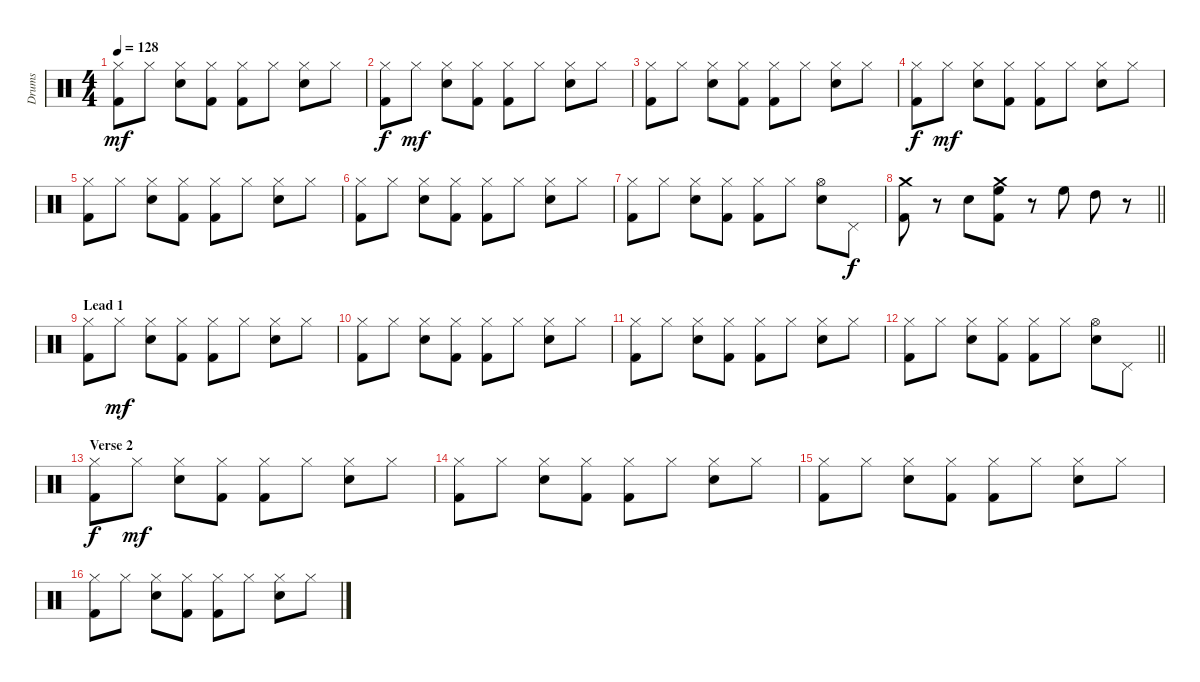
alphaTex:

\track ("Drums" "Drums") {instrument percussion}
\staff {score}
\articulation defaults
\ts (4 4)
\tempo 128
\clef neutral
\ks c
("Hi-Hat (closed)" "Kick (hit) 2").8{dy mf} "Hi-Hat (closed)".8 ("Hi-Hat (closed)" "Snare (hit) 2").8 ("Hi-Hat (closed)" "Kick (hit) 2").8 ("Hi-Hat (closed)" "Kick (hit) 2").8 "Hi-Hat (closed)".8 ("Hi-Hat (closed)" "Snare (hit) 2").8 "Hi-Hat (closed)".8 |
("Hi-Hat (closed)" "Kick (hit) 2").8{dy f} "Hi-Hat (closed)".8{dy mf} ("Hi-Hat (closed)" "Snare (hit) 2").8 ("Hi-Hat (closed)" "Kick (hit) 2").8 ("Hi-Hat (closed)" "Kick (hit) 2").8 "Hi-Hat (closed)".8 ("Hi-Hat (closed)" "Snare (hit) 2").8 "Hi-Hat (closed)".8 |
("Hi-Hat (closed)" "Kick (hit) 2").8 "Hi-Hat (closed)".8 ("Hi-Hat (closed)" "Snare (hit) 2").8 ("Hi-Hat (closed)" "Kick (hit) 2").8 ("Hi-Hat (closed)" "Kick (hit) 2").8 "Hi-Hat (closed)".8 ("Hi-Hat (closed)" "Snare (hit) 2").8 "Hi-Hat (closed)".8 |
("Hi-Hat (closed)" "Kick (hit) 2").8{dy f} "Hi-Hat (closed)".8{dy mf} ("Hi-Hat (closed)" "Snare (hit) 2").8 ("Hi-Hat (closed)" "Kick (hit) 2").8 ("Hi-Hat (closed)" "Kick (hit) 2").8 "Hi-Hat (closed)".8 ("Hi-Hat (closed)" "Snare (hit) 2").8 "Hi-Hat (closed)".8 |
("Hi-Hat (closed)" "Kick (hit) 2").8 "Hi-Hat (closed)".8 ("Hi-Hat (closed)" "Snare (hit) 2").8 ("Hi-Hat (closed)" "Kick (hit) 2").8 ("Hi-Hat (closed)" "Kick (hit) 2").8 "Hi-Hat (closed)".8 ("Hi-Hat (closed)" "Snare (hit) 2").8 "Hi-Hat (closed)".8 |
("Hi-Hat (closed)" "Kick (hit) 2").8 "Hi-Hat (closed)".8 ("Hi-Hat (closed)" "Snare (hit) 2").8 ("Hi-Hat (closed)" "Kick (hit) 2").8 ("Hi-Hat (closed)" "Kick (hit) 2").8 "Hi-Hat (closed)".8 ("Hi-Hat (closed)" "Snare (hit) 2").8 "Hi-Hat (closed)".8 |
("Hi-Hat (closed)" "Kick (hit) 2").8 "Hi-Hat (closed)".8 ("Hi-Hat (closed)" "Snare (hit) 2").8 ("Hi-Hat (closed)" "Kick (hit) 2").8 ("Hi-Hat (closed)" "Kick (hit) 2").8 "Hi-Hat (closed)".8 ("Hi-Hat (open)" "Snare (hit) 2").8 "Pedal Hi-Hat (hit)".8{dy f} |
\barLineRight lightlight
("Crash medium (hit)" "Kick (hit) 2").8 r.8 "Snare (hit) 2".8 ("Crash medium (hit)" "High Floor Tom (hit)" "Kick (hit) 2").8 r.8 "High Floor Tom (hit)".8 "High Tom (hit)".8 r.8 |
\section ("" "Lead 1")
("Hi-Hat (closed)" "Kick (hit) 2").8 "Hi-Hat (closed)".8{dy mf} ("Hi-Hat (closed)" "Snare (hit) 2").8 ("Hi-Hat (closed)" "Kick (hit) 2").8 ("Hi-Hat (closed)" "Kick (hit) 2").8 "Hi-Hat (closed)".8 ("Hi-Hat (closed)" "Snare (hit) 2").8 "Hi-Hat (closed)".8 |
("Hi-Hat (closed)" "Kick (hit) 2").8 "Hi-Hat (closed)".8 ("Hi-Hat (closed)" "Snare (hit) 2").8 ("Hi-Hat (closed)" "Kick (hit) 2").8 ("Hi-Hat (closed)" "Kick (hit) 2").8 "Hi-Hat (closed)".8 ("Hi-Hat (closed)" "Snare (hit) 2").8 "Hi-Hat (closed)".8 |
("Hi-Hat (closed)" "Kick (hit) 2").8 "Hi-Hat (closed)".8 ("Hi-Hat (closed)" "Snare (hit) 2").8 ("Hi-Hat (closed)" "Kick (hit) 2").8 ("Hi-Hat (closed)" "Kick (hit) 2").8 "Hi-Hat (closed)".8 ("Hi-Hat (closed)" "Snare (hit) 2").8 "Hi-Hat (closed)".8 |
\barLineRight lightlight
("Hi-Hat (closed)" "Kick (hit) 2").8 "Hi-Hat (closed)".8 ("Hi-Hat (closed)" "Snare (hit) 2").8 ("Hi-Hat (closed)" "Kick (hit) 2").8 ("Hi-Hat (closed)" "Kick (hit) 2").8 "Hi-Hat (closed)".8 ("Hi-Hat (open)" "Snare (hit) 2").8 "Pedal Hi-Hat (hit)".8 |
\section ("" "Verse 2")
("Hi-Hat (closed)" "Kick (hit) 2").8{dy f} "Hi-Hat (closed)".8{dy mf} ("Hi-Hat (closed)" "Snare (hit) 2").8 ("Hi-Hat (closed)" "Kick (hit) 2").8 ("Hi-Hat (closed)" "Kick (hit) 2").8 "Hi-Hat (closed)".8 ("Hi-Hat (closed)" "Snare (hit) 2").8 "Hi-Hat (closed)".8 |
("Hi-Hat (closed)" "Kick (hit) 2").8 "Hi-Hat (closed)".8 ("Hi-Hat (closed)" "Snare (hit) 2").8 ("Hi-Hat (closed)" "Kick (hit) 2").8 ("Hi-Hat (closed)" "Kick (hit) 2").8 "Hi-Hat (closed)".8 ("Hi-Hat (closed)" "Snare (hit) 2").8 "Hi-Hat (closed)".8 |
("Hi-Hat (closed)" "Kick (hit) 2").8 "Hi-Hat (closed)".8 ("Hi-Hat (closed)" "Snare (hit) 2").8 ("Hi-Hat (closed)" "Kick (hit) 2").8 ("Hi-Hat (closed)" "Kick (hit) 2").8 "Hi-Hat (closed)".8 ("Hi-Hat (closed)" "Snare (hit) 2").8 "Hi-Hat (closed)".8 |
("Hi-Hat (closed)" "Kick (hit) 2").8 "Hi-Hat (closed)".8 ("Hi-Hat (closed)" "Snare (hit) 2").8 ("Hi-Hat (closed)" "Kick (hit) 2").8 ("Hi-Hat (closed)" "Kick (hit) 2").8 "Hi-Hat (closed)".8 ("Hi-Hat (closed)" "Snare (hit) 2").8 "Hi-Hat (closed)".8
